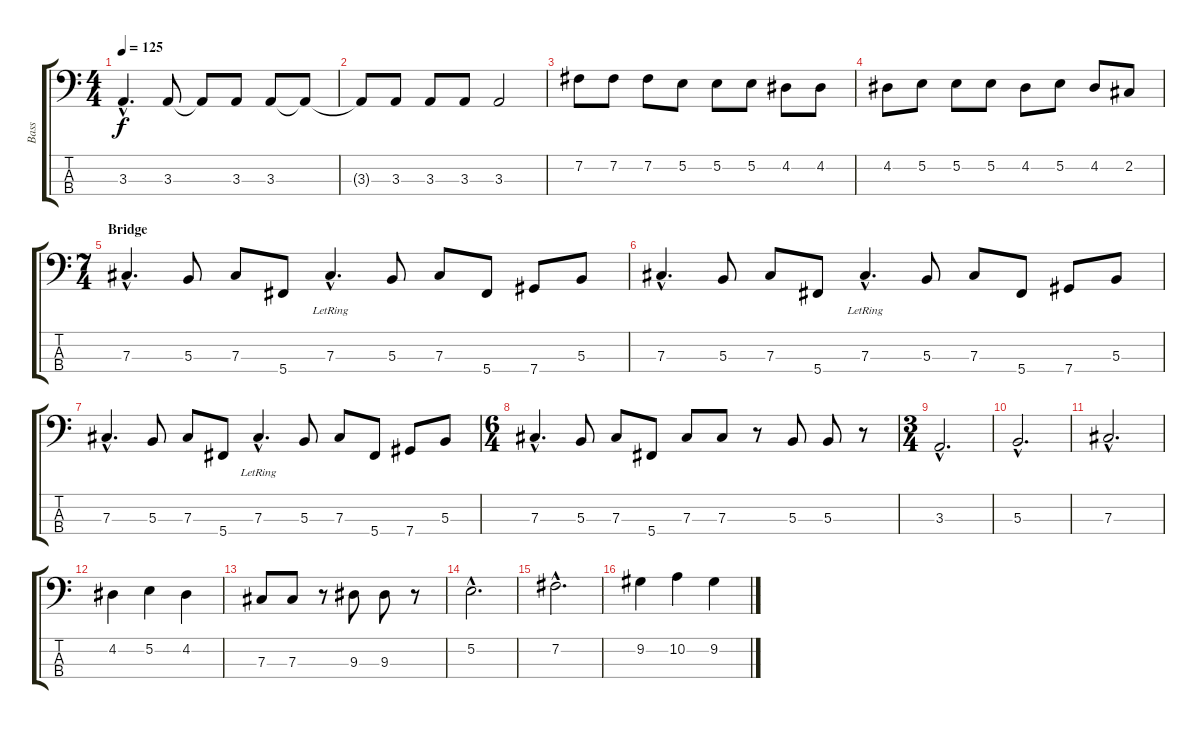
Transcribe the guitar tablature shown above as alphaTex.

\track ("Bass" "Bass") {instrument electricbasspick}
\staff {score tabs}
\tuning (E2 B1 Gb1 Db1) {hide}
\ts (4 4)
\tempo 125
\clef f4
\ks c
3.3{hac}.4{d dy f} 3.3.8 3.3{t}.8 3.3.8 3.3.8 3.3{t}.8 |
3.3{t}.8 3.3.8 3.3.8 3.3.8 3.3.2 |
7.2.8 7.2.8 7.2.8 5.2.8 5.2.8 5.2.8 4.2.8 4.2.8 |
4.2.8 5.2.8 5.2.8 5.2.8 4.2.8 5.2.8 4.2.8 2.2.8 |
\ts (7 4)
\section ("" "Bridge")
7.3{hac}.4{d} 5.3.8 7.3.8 5.4.8 7.3{hac lr}.4{d} 5.3.8 7.3.8 5.4.8 7.4.8 5.3.8 |
7.3{hac}.4{d} 5.3.8 7.3.8 5.4.8 7.3{hac lr}.4{d} 5.3.8 7.3.8 5.4.8 7.4.8 5.3.8 |
7.3{hac}.4{d} 5.3.8 7.3.8 5.4.8 7.3{hac lr}.4{d} 5.3.8 7.3.8 5.4.8 7.4.8 5.3.8 |
\ts (6 4)
7.3{hac}.4{d} 5.3.8 7.3.8 5.4.8 7.3.8 7.3.8 r.8 5.3.8 5.3.8 r.8 |
\ts (3 4)
3.3{hac}.2{d} |
5.3{hac}.2{d} |
7.3{hac}.2{d} |
4.2.4 5.2.4 4.2.4 |
7.3.8 7.3.8 r.8 9.3.8 9.3.8 r.8 |
5.2{hac}.2{d} |
7.2{hac}.2{d} |
9.2.4 10.2.4 9.2.4
